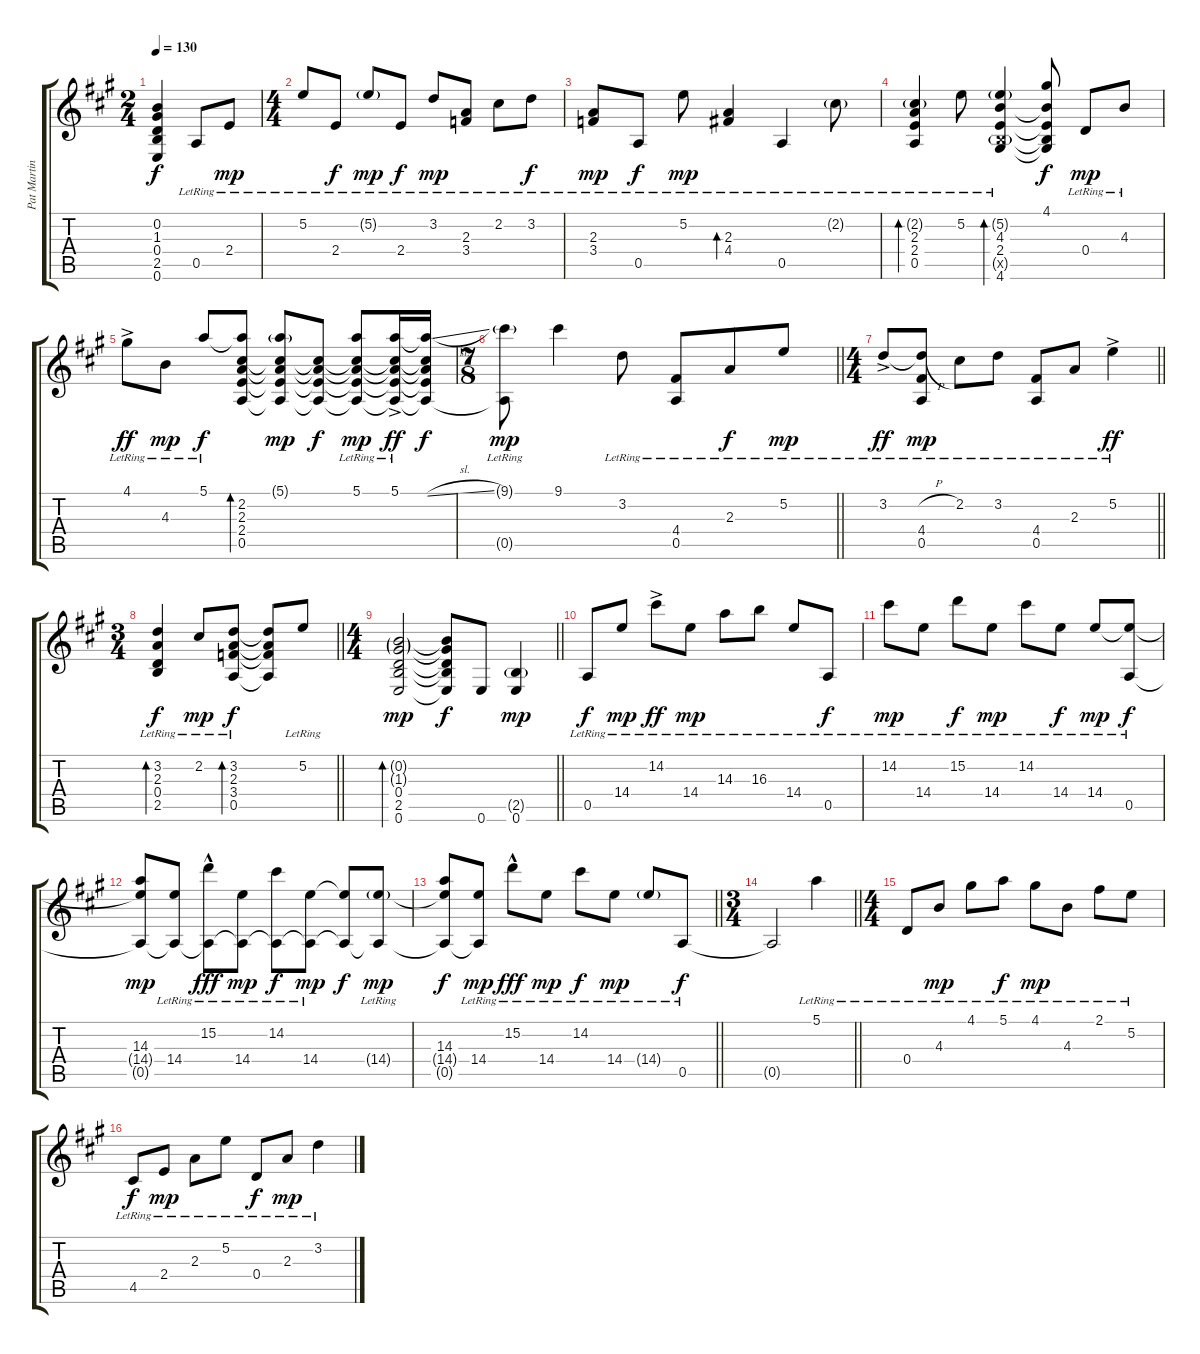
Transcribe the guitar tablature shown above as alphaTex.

\track ("Pat Martino-PM's ne 2" "Pat Martin") {instrument electricguitarjazz}
\staff {score tabs}
\tuning (E4 B3 G3 D3 A2 E2) {hide}
\ts (2 4)
\tempo 130
\clef g2
\ks a
(0.2{t} 1.3{t} 0.4{t} 2.5{t} 0.6{t}).4{dy f} 0.5{lr}.8 2.4{lr}.8{dy mp} |
\ts (4 4)
5.2{lr}.8 2.4{lr}.8{dy f} 5.2{g lr}.8{dy mp} 2.4{lr}.8{dy f} 3.2{lr}.8{dy mp} (2.3{lr} 3.4{lr}).8 2.2{lr}.8 3.2{lr}.8{dy f} |
(2.3{lr} 3.4{lr}).8{dy mp} 0.5{lr}.8{dy f} 5.2{lr}.8{dy mp} (2.3{lr} 4.4{lr}).4{bd 30} 0.5{lr}.4 2.2{g lr}.8 |
(2.2{g lr} 2.3{lr} 2.4{lr} 0.5{lr}).4{bd 30} 5.2{lr}.8 (5.2{g lr} 4.3{lr} 2.4{lr} 2.5{g x} 4.6{lr}).4{bd 30} (4.1 4.3{t} 2.4{t} 2.5{t} 4.6{t}).8{dy f} 0.4{lr}.8{dy mp} 4.3{lr}.8 |
4.1{ac lr}.8{dy ff} 4.3{lr}.8{dy mp} 5.1{lr}.8{dy f} (5.1{t} 2.2 2.3 2.4 0.5).8{bd 30} (5.1{g} 2.2{t} 2.3{t} 2.4{t} 0.5{t}).8{dy mp} (2.2{t} 2.3{t} 2.4{t} 0.5{t}).8{dy f} (5.1{lr} 2.2{t} 2.3{t} 2.4{t} 0.5{t}).8{dy mp} (5.1{ac lr} 2.2{t} 2.3{t} 2.4{t} 0.5{t}).16{dy ff} (5.1{sl t} 2.2{t} 2.3{t} 2.4{t} 0.5{t}).16{dy f} |
\ts (7 8)
\barLineRight lightlight
(9.1{g lr} 0.5{t}).8{dy mp} 9.1.4 3.2{lr}.8 (4.4{lr} 0.5{lr}).8 2.3{lr}.8{dy f} 5.2{lr}.8{dy mp} |
\ts (4 4)
\barLineRight lightlight
3.2{ac lr}.8{dy ff} (3.2{h t} 4.4{lr} 0.5{lr}).8{dy mp} 2.2{lr}.8 3.2{lr}.8 (4.4{lr} 0.5{lr}).8 2.3{lr}.8 5.2{ac lr}.4{dy ff} |
\ts (3 4)
\barLineRight lightlight
(3.2{lr} 2.3{lr} 0.4{lr} 2.5{lr}).4{bd 30 dy f} 2.2{lr}.8{dy mp} (3.2{lr} 2.3{lr} 3.4{lr} 0.5{lr}).8{bd 30 dy f} (3.2{t} 2.3{t} 3.4{t} 0.5{t}).8 5.2{lr}.8 |
\ts (4 4)
\barLineRight lightlight
(0.2{g} 1.3{g} 0.4 2.5 0.6).2{bd 30 dy mp} (0.2{t} 1.3{t} 0.4{t} 2.5{t} 0.6{t}).8{dy f} 0.6.8 (2.5{g} 0.6).4{dy mp} |
0.5{lr}.8{dy f} 14.4{lr}.8{dy mp} 14.2{ac lr}.8{dy ff} 14.4{lr}.8{dy mp} 14.3{lr}.8 16.3{lr}.8 14.4{lr}.8 0.5{lr}.8{dy f} |
14.2{lr}.8{dy mp} 14.4{lr}.8 15.2{lr}.8{dy f} 14.4{lr}.8{dy mp} 14.2{lr}.8 14.4{lr}.8{dy f} 14.4{lr}.8{dy mp} (14.4{t} 0.5{lr}).8{dy f} |
(14.3 14.4{t} 0.5{t}).8{dy mp} (14.4{lr} 0.5{t}).8 (15.2{hac lr} 0.5{t}).8{dy fff} (14.4{lr} 0.5{t}).8{dy mp} (14.2{lr} 0.5{t}).8{dy f} (14.4{lr} 0.5{t}).8{dy mp} (14.4{t} 0.5{t}).8{dy f} (14.4{g lr} 0.5{t}).8{dy mp} |
\barLineRight lightlight
(14.3 14.4{t} 0.5{t}).8{dy f} (14.4{lr} 0.5{t}).8{dy mp} 15.2{hac lr}.8{dy fff} 14.4{lr}.8{dy mp} 14.2{lr}.8{dy f} 14.4{lr}.8{dy mp} 14.4{g lr}.8 0.5{lr}.8{dy f} |
\ts (3 4)
\barLineRight lightlight
0.5{t}.2 5.1{lr}.4 |
\ts (4 4)
0.4{lr}.8 4.3{lr}.8{dy mp} 4.1{lr}.8 5.1{lr}.8{dy f} 4.1{lr}.8{dy mp} 4.3{lr}.8 2.1{lr}.8 5.2{lr}.8 |
4.5{lr}.8{dy f} 2.4{lr}.8{dy mp} 2.3{lr}.8 5.2{lr}.8 0.4{lr}.8{dy f} 2.3{lr}.8{dy mp} 3.2{lr}.4
